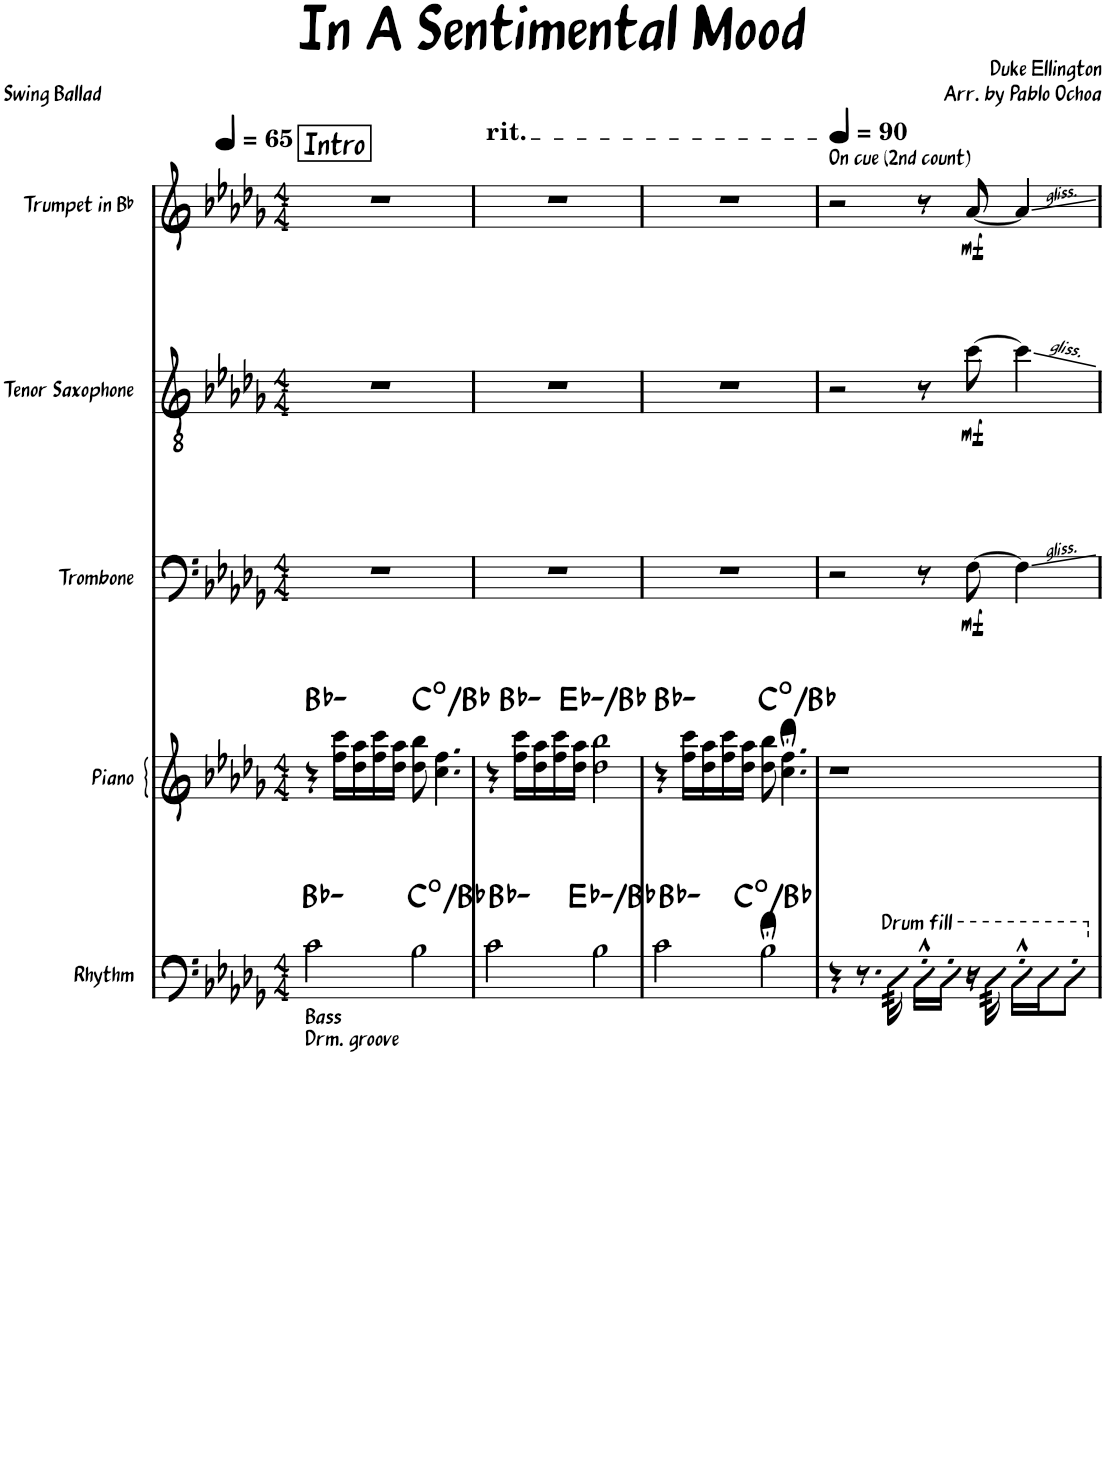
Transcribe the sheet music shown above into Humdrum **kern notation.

**kern	**kern	**harte	**kern	**harte	**kern	**dynam	**kern	**dynam	**kern	**dynam
*part6	*part5	*part5	*part4	*part4	*part3	*part3	*part2	*part2	*part1	*part1
*staff6	*staff5	*	*staff4	*	*staff3	*staff3	*staff2	*staff2	*staff1	*staff1
*I"4-Piece Drum Kit	*I"Rhythm	*	*I"Piano	*	*I"Trombone	*	*I"Tenor Saxophone	*	*I"Trumpet in Bb	*
*	*I'Rthm.	*	*I'P	*	*I'Tbn.	*	*I'T. Sax.	*	*I'Tpt. in Bb	*
*clefX	*clefF4	*	*clefG2	*	*clefF4	*	*clefGv2	*	*clefG2	*
*	*	*	*	*	*	*	*Trd8c14	*	*Trd1c2	*
*k[]	*k[b-e-a-d-g-]	*	*k[b-e-a-d-g-]	*	*k[b-e-a-d-g-]	*	*k[b-e-a-d-g-]	*	*k[b-e-a-d-g-]	*
*M4/4	*M4/4	*	*M4/4	*	*M4/4	*	*M4/4	*	*M4/4	*
*MM65	*MM65	*	*MM65	*	*MM65	*	*MM65	*	*MM65	*
!!LO:REH:place=s1:a:B:rj:fs=14:t=Intro
=1	=1	=1	=1	=1	=1	=1	=1	=1	=1	=1
!	!LO:TX:b:t=Bass	!	!	!	!	!	!	!	!	!
!	!LO:TX:b:t=Drm. groove	!	!	!	!	!	!	!	!	!
1r	2c\	Bb:min	4r	Bb:min	1r	.	1r	.	1r	.
.	.	.	16ff\ 16ccc\LL	.	.	.	.	.	.	.
.	.	.	16dd-\ 16aa-\	.	.	.	.	.	.	.
.	.	.	16ff\ 16ccc\	.	.	.	.	.	.	.
.	.	.	16dd-\ 16aa-\JJ	.	.	.	.	.	.	.
.	2B-\	C:dim/b7	8dd-\ 8bb-\	C:dim/b7	.	.	.	.	.	.
.	.	.	4.cc\ 4.ff\	.	.	.	.	.	.	.
=2	=2	=2	=2	=2	=2	=2	=2	=2	=2	=2
!	!	!	!	!	!	!	!	!	!LO:TX:a:t=rit.	!
1r	2c\	Bb:min	4r	Bb:min	1r	.	1r	.	1r	.
.	.	.	16ff\ 16ccc\LL	.	.	.	.	.	.	.
.	.	.	16dd-\ 16aa-\	.	.	.	.	.	.	.
.	.	.	16ff\ 16ccc\	.	.	.	.	.	.	.
.	.	.	16dd-\ 16aa-\JJ	.	.	.	.	.	.	.
.	2B-\	Eb:min/5	2dd-\ 2bb-\	Eb:min/5	.	.	.	.	.	.
=3	=3	=3	=3	=3	=3	=3	=3	=3	=3	=3
1r	2c\	Bb:min	4r	Bb:min	1r	.	1r	.	1r	.
.	.	.	16ff\ 16ccc\LL	.	.	.	.	.	.	.
.	.	.	16dd-\ 16aa-\	.	.	.	.	.	.	.
.	.	.	16ff\ 16ccc\	.	.	.	.	.	.	.
.	.	.	16dd-\ 16aa-\JJ	.	.	.	.	.	.	.
.	2B-;<\	C:dim/b7	8dd-\ 8bb-\	C:dim/b7	.	.	.	.	.	.
.	.	.	4.cc\;< 4.ff\;<	.	.	.	.	.	.	.
=4	=4	=4	=4	=4	=4	=4	=4	=4	=4	=4
*	*	*	*	*	*	*	*	*	*MM90	*
!	!	!	!	!	!	!	!	!	!LO:TX:a:t=On cue (2nd count)	!
*	*^	*	*	*	*	*	*	*	*	*
1r	4r	4.ryy	.	1r	.	2r	.	2r	.	2r	.
.	8.r	.	.	.	.	.	.	.	.	.	.
!	!	!LO:TX:a:t=Drum fill	!	!	!	!	!	!	!	!	!
.	.	2ryy	.	.	.	.	.	.	.	.	.
*	*tremolo	*	*	*	*	*	*	*	*	*	*
.	64D-\	.	.	.	.	.	.	.	.	.	.
.	64D-\	.	.	.	.	.	.	.	.	.	.
.	64D-\	.	.	.	.	.	.	.	.	.	.
.	64D-\	.	.	.	.	.	.	.	.	.	.
*	*Xtremolo	*	*	*	*	*	*	*	*	*	*
.	16D-'^^\LL	.	.	.	.	8r	.	8r	.	8r	.
.	16D-'\JJ	.	.	.	.	.	.	.	.	.	.
!	!	!	!	!	!	!	!LO:DY:b	!	!LO:DY:b	!	!LO:DY:b
.	16r	.	.	.	.	[8F\	mf	[8cc\	mf	[8a-/	mf
*	*tremolo	*	*	*	*	*	*	*	*	*	*
.	64D-\	.	.	.	.	.	.	.	.	.	.
.	64D-\	.	.	.	.	.	.	.	.	.	.
.	64D-\	.	.	.	.	.	.	.	.	.	.
.	64D-\	.	.	.	.	.	.	.	.	.	.
*	*Xtremolo	*	*	*	*	*	*	*	*	*	*
.	16D-'^^\LL	.	.	.	.	4F\]	.	4cc\]	.	4a-/]	.
.	16D-\J	.	.	.	.	.	.	.	.	.	.
.	8D-'\J	8ryy	.	.	.	.	.	.	.	.	.
*	*v	*v	*	*	*	*	*	*	*	*	*
=	=	=	=	=	=	=	=	=	=	=
*-	*-	*-	*-	*-	*-	*-	*-	*-	*-	*-
